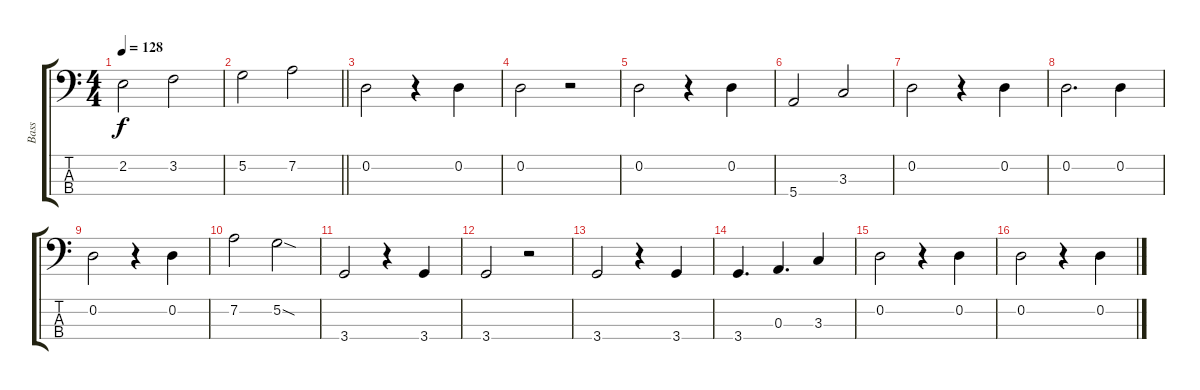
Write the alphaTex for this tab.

\track ("Bass" "Bass") {instrument electricbassfinger}
\staff {score tabs}
\tuning (G2 D2 A1 E1) {hide}
\ts (4 4)
\tempo 128
\clef f4
\ks c
2.2.2{dy f} 3.2.2 |
\barLineRight lightlight
5.2.2 7.2.2 |
0.2.2 r.4 0.2.4 |
0.2.2 r.2 |
0.2.2 r.4 0.2.4 |
5.4.2 3.3.2 |
0.2.2 r.4 0.2.4 |
0.2.2{d} 0.2.4 |
0.2.2 r.4 0.2.4 |
7.2.2 5.2{sod}.2 |
3.4.2 r.4 3.4.4 |
3.4.2 r.2 |
3.4.2 r.4 3.4.4 |
3.4.4{d} 0.3.4{d} 3.3.4 |
0.2.2 r.4 0.2.4 |
0.2.2 r.4 0.2.4
